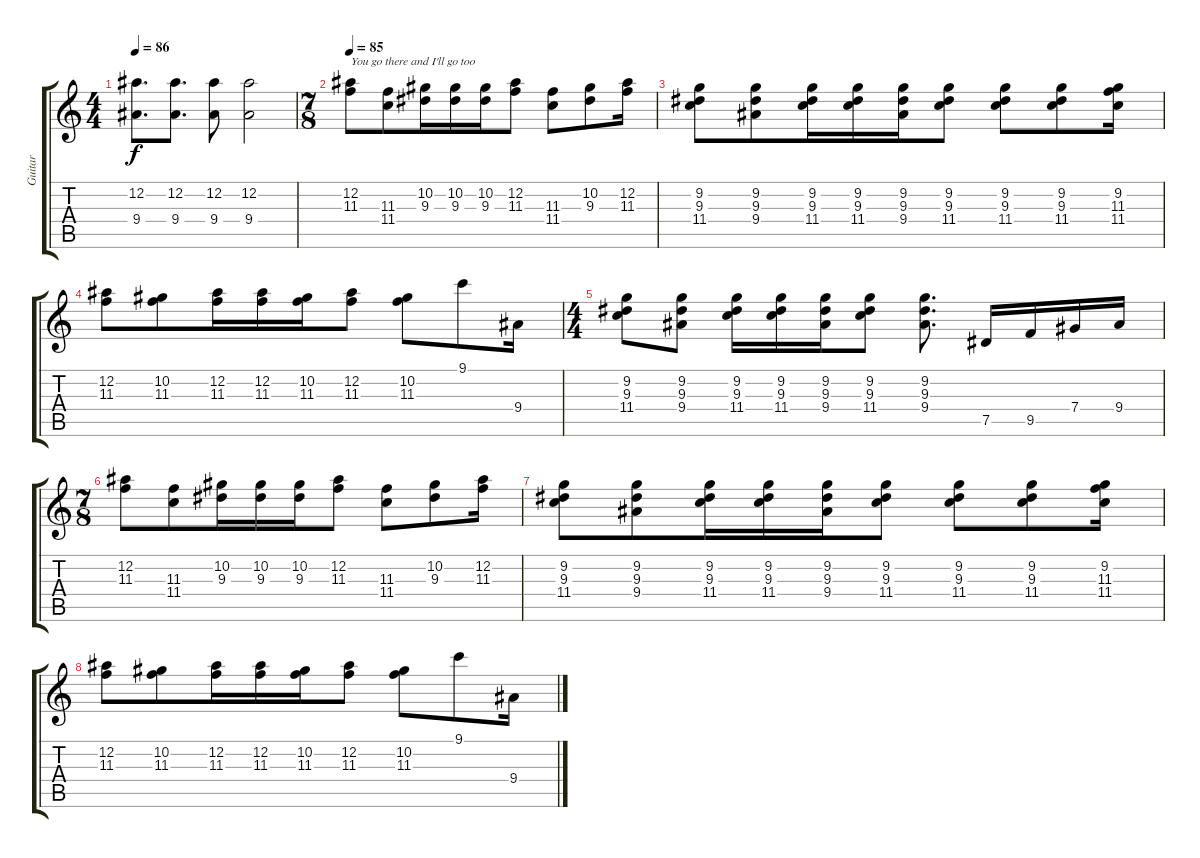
\track ("Guitar" "Guitar") {instrument overdrivenguitar}
\staff {score tabs}
\tuning (Eb4 Bb3 Gb3 Db3 Ab2 Db2) {hide}
\ts (4 4)
\tempo 86
\clef g2
\ks c
(12.2 9.4).8{d dy f} (12.2 9.4).8{d} (12.2 9.4).8 (12.2 9.4).2 |
\ts (7 8)
\tempo 85
(12.2 11.3).8{txt "You go there and I'll go too"} (11.3 11.4).8 (10.2 9.3).16 (10.2 9.3).16 (10.2 9.3).16 (12.2 11.3).8 (11.3 11.4).8 (10.2 9.3).8 (12.2 11.3).16 |
(9.2 9.3 11.4).8 (9.2 9.3 9.4).8 (9.2 9.3 11.4).16 (9.2 9.3 11.4).16 (9.2 9.3 9.4).16 (9.2 9.3 11.4).8 (9.2 9.3 11.4).8 (9.2 9.3 11.4).8 (9.2 11.3 11.4).16 |
(12.2 11.3).8 (10.2 11.3).8 (12.2 11.3).16 (12.2 11.3).16 (10.2 11.3).16 (12.2 11.3).8 (10.2 11.3).8 9.1.8 9.4.16 |
\ts (4 4)
(9.2 9.3 11.4).8 (9.2 9.3 9.4).8 (9.2 9.3 11.4).16 (9.2 9.3 11.4).16 (9.2 9.3 9.4).16 (9.2 9.3 11.4).8 (9.2 9.3 9.4).8{d} 7.5.16 9.5.16 7.4.16 9.4.16 |
\ts (7 8)
(12.2 11.3).8 (11.3 11.4).8 (10.2 9.3).16 (10.2 9.3).16 (10.2 9.3).16 (12.2 11.3).8 (11.3 11.4).8 (10.2 9.3).8 (12.2 11.3).16 |
(9.2 9.3 11.4).8 (9.2 9.3 9.4).8 (9.2 9.3 11.4).16 (9.2 9.3 11.4).16 (9.2 9.3 9.4).16 (9.2 9.3 11.4).8 (9.2 9.3 11.4).8 (9.2 9.3 11.4).8 (9.2 11.3 11.4).16 |
(12.2 11.3).8 (10.2 11.3).8 (12.2 11.3).16 (12.2 11.3).16 (10.2 11.3).16 (12.2 11.3).8 (10.2 11.3).8 9.1.8 9.4.16
